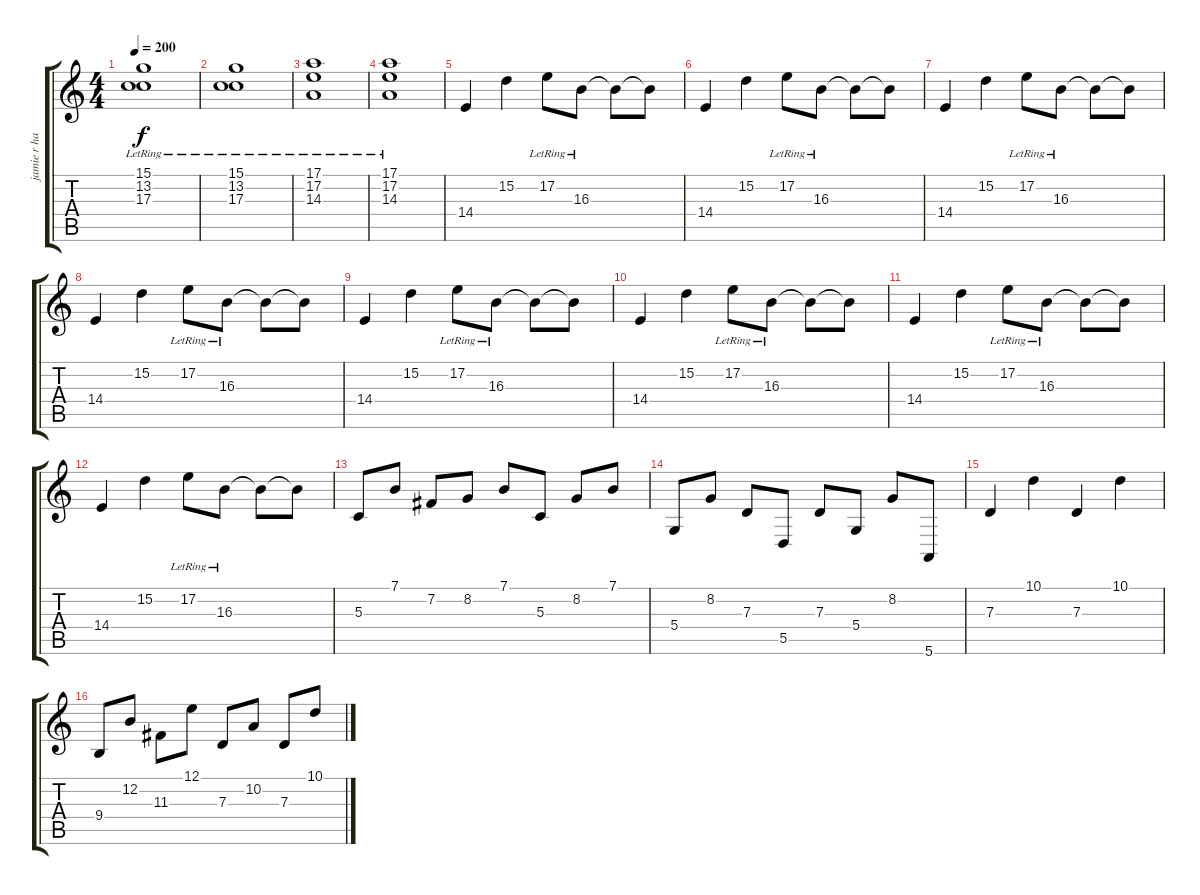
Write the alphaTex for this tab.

\track ("jamie r hand" "jamie r ha") {instrument acousticgrandpiano}
\staff {score tabs}
\tuning (E4 B3 G3 D3 A2 E2) {hide}
\ts (4 4)
\tempo 200
\clef g2
\ks c
(15.1{lr} 13.2{lr} 17.3{lr}).1{dy f} |
(15.1{lr} 13.2{lr} 17.3{lr}).1 |
(17.1{lr} 17.2{lr} 14.3{lr}).1 |
(17.1{lr} 17.2{lr} 14.3{lr}).1 |
14.4.4 15.2.4 17.2{lr}.8 16.3{lr}.8 16.3{t}.8 16.3{t}.8 |
14.4.4 15.2.4 17.2{lr}.8 16.3{lr}.8 16.3{t}.8 16.3{t}.8 |
14.4.4 15.2.4 17.2{lr}.8 16.3{lr}.8 16.3{t}.8 16.3{t}.8 |
14.4.4 15.2.4 17.2{lr}.8 16.3{lr}.8 16.3{t}.8 16.3{t}.8 |
14.4.4 15.2.4 17.2{lr}.8 16.3{lr}.8 16.3{t}.8 16.3{t}.8 |
14.4.4 15.2.4 17.2{lr}.8 16.3{lr}.8 16.3{t}.8 16.3{t}.8 |
14.4.4 15.2.4 17.2{lr}.8 16.3{lr}.8 16.3{t}.8 16.3{t}.8 |
14.4.4 15.2.4 17.2{lr}.8 16.3{lr}.8 16.3{t}.8 16.3{t}.8 |
5.3.8 7.1.8 7.2.8 8.2.8 7.1.8 5.3.8 8.2.8 7.1.8 |
5.4.8 8.2.8 7.3.8 5.5.8 7.3.8 5.4.8 8.2.8 5.6.8 |
7.3.4 10.1.4 7.3.4 10.1.4 |
9.4.8 12.2.8 11.3.8 12.1.8 7.3.8 10.2.8 7.3.8 10.1.8
